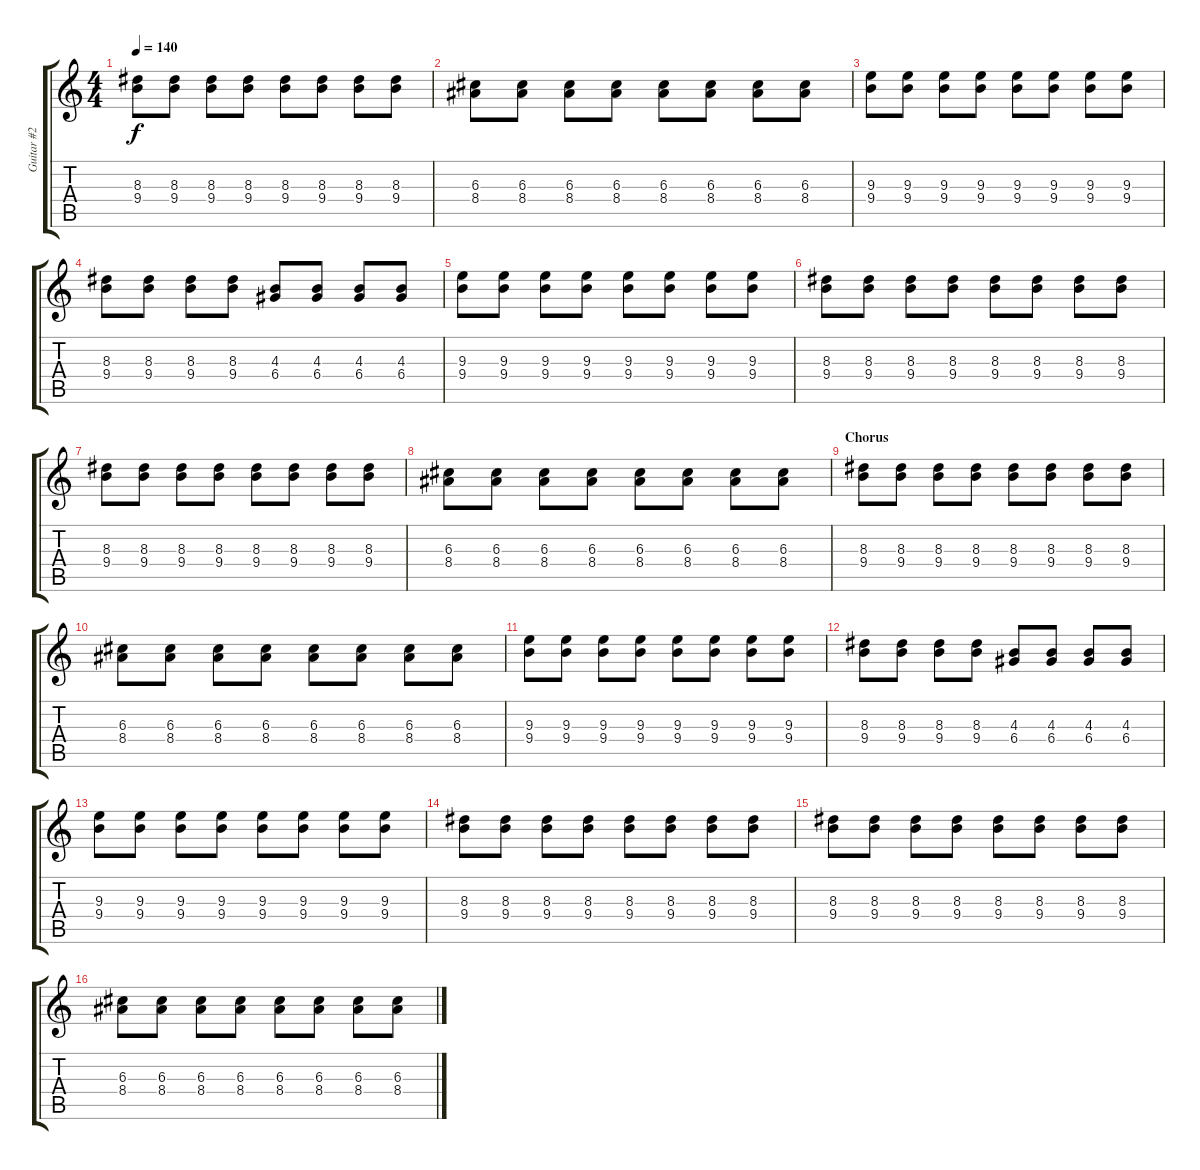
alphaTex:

\track ("Guitar #2" "Guitar #2") {instrument distortionguitar}
\staff {score tabs}
\tuning (E4 B3 G3 D3 A2 E2) {hide}
\ts (4 4)
\tempo 140
\clef g2
\ks c
(8.3 9.4).8{dy f} (8.3 9.4).8 (8.3 9.4).8 (8.3 9.4).8 (8.3 9.4).8 (8.3 9.4).8 (8.3 9.4).8 (8.3 9.4).8 |
(6.3 8.4).8 (6.3 8.4).8 (6.3 8.4).8 (6.3 8.4).8 (6.3 8.4).8 (6.3 8.4).8 (6.3 8.4).8 (6.3 8.4).8 |
(9.3 9.4).8 (9.3 9.4).8 (9.3 9.4).8 (9.3 9.4).8 (9.3 9.4).8 (9.3 9.4).8 (9.3 9.4).8 (9.3 9.4).8 |
(8.3 9.4).8 (8.3 9.4).8 (8.3 9.4).8 (8.3 9.4).8 (4.3 6.4).8 (4.3 6.4).8 (4.3 6.4).8 (4.3 6.4).8 |
(9.3 9.4).8 (9.3 9.4).8 (9.3 9.4).8 (9.3 9.4).8 (9.3 9.4).8 (9.3 9.4).8 (9.3 9.4).8 (9.3 9.4).8 |
(8.3 9.4).8 (8.3 9.4).8 (8.3 9.4).8 (8.3 9.4).8 (8.3 9.4).8 (8.3 9.4).8 (8.3 9.4).8 (8.3 9.4).8 |
(8.3 9.4).8 (8.3 9.4).8 (8.3 9.4).8 (8.3 9.4).8 (8.3 9.4).8 (8.3 9.4).8 (8.3 9.4).8 (8.3 9.4).8 |
(6.3 8.4).8 (6.3 8.4).8 (6.3 8.4).8 (6.3 8.4).8 (6.3 8.4).8 (6.3 8.4).8 (6.3 8.4).8 (6.3 8.4).8 |
\section ("" "Chorus")
(8.3 9.4).8{instrument distortionguitar} (8.3 9.4).8 (8.3 9.4).8 (8.3 9.4).8 (8.3 9.4).8 (8.3 9.4).8 (8.3 9.4).8 (8.3 9.4).8 |
(6.3 8.4).8 (6.3 8.4).8 (6.3 8.4).8 (6.3 8.4).8 (6.3 8.4).8 (6.3 8.4).8 (6.3 8.4).8 (6.3 8.4).8 |
(9.3 9.4).8 (9.3 9.4).8 (9.3 9.4).8 (9.3 9.4).8 (9.3 9.4).8 (9.3 9.4).8 (9.3 9.4).8 (9.3 9.4).8 |
(8.3 9.4).8 (8.3 9.4).8 (8.3 9.4).8 (8.3 9.4).8 (4.3 6.4).8 (4.3 6.4).8 (4.3 6.4).8 (4.3 6.4).8 |
(9.3 9.4).8 (9.3 9.4).8 (9.3 9.4).8 (9.3 9.4).8 (9.3 9.4).8 (9.3 9.4).8 (9.3 9.4).8 (9.3 9.4).8 |
(8.3 9.4).8 (8.3 9.4).8 (8.3 9.4).8 (8.3 9.4).8 (8.3 9.4).8 (8.3 9.4).8 (8.3 9.4).8 (8.3 9.4).8 |
(8.3 9.4).8 (8.3 9.4).8 (8.3 9.4).8 (8.3 9.4).8 (8.3 9.4).8 (8.3 9.4).8 (8.3 9.4).8 (8.3 9.4).8 |
(6.3 8.4).8 (6.3 8.4).8 (6.3 8.4).8 (6.3 8.4).8 (6.3 8.4).8 (6.3 8.4).8 (6.3 8.4).8 (6.3 8.4).8
